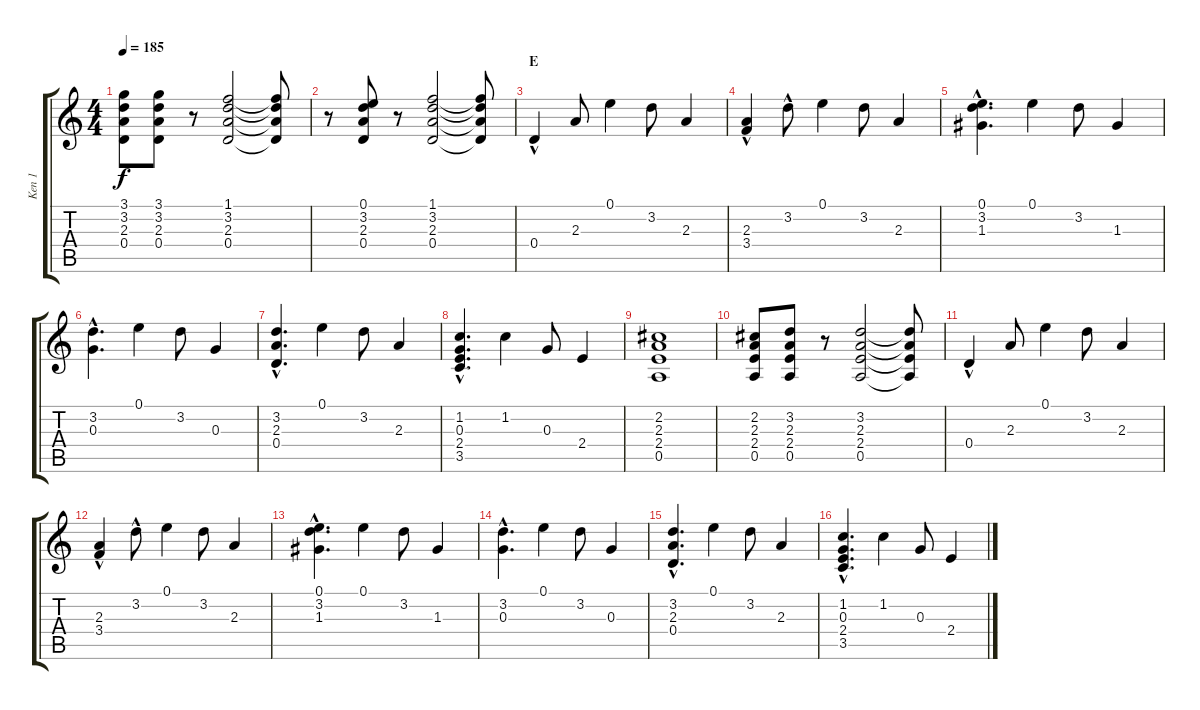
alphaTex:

\track ("Ken 1" "Ken 1") {instrument overdrivenguitar}
\staff {score tabs}
\tuning (E4 B3 G3 D3 A2 E2) {hide}
\ts (4 4)
\tempo 185
\clef g2
\ks c
(3.1 3.2 2.3 0.4).8{dy f} (3.1 3.2 2.3 0.4).8 r.8 (1.1 3.2 2.3 0.4).2 (1.1{t} 3.2{t} 2.3{t} 0.4{t}).8 |
r.8 (0.1 3.2 2.3 0.4).8 r.8 (1.1 3.2 2.3 0.4).2 (1.1{t} 3.2{t} 2.3{t} 0.4{t}).8 |
\section ("" "E")
0.4{hac}.4 2.3.8 0.1.4 3.2.8 2.3.4 |
(2.3{hac} 3.4).4 3.2{hac}.8 0.1.4 3.2.8 2.3.4 |
(0.1{hac} 3.2 1.3{hac}).4{d} 0.1.4 3.2.8 1.3.4 |
(3.2 0.3{hac}).4{d} 0.1.4 3.2.8 0.3.4 |
(3.2 2.3{hac} 0.4{hac}).4{d} 0.1.4 3.2.8 2.3.4 |
(1.2{hac} 0.3 2.4{hac} 3.5{hac}).4{d} 1.2.4 0.3.8 2.4.4 |
(2.2 2.3 2.4 0.5).1 |
(2.2 2.3 2.4 0.5).8 (3.2 2.3 2.4 0.5).8 r.8 (3.2 2.3 2.4 0.5).2 (3.2{t} 2.3{t} 2.4{t} 0.5{t}).8 |
0.4{hac}.4 2.3.8 0.1.4 3.2.8 2.3.4 |
(2.3{hac} 3.4).4 3.2{hac}.8 0.1.4 3.2.8 2.3.4 |
(0.1{hac} 3.2 1.3{hac}).4{d} 0.1.4 3.2.8 1.3.4 |
(3.2 0.3{hac}).4{d} 0.1.4 3.2.8 0.3.4 |
(3.2 2.3{hac} 0.4{hac}).4{d} 0.1.4 3.2.8 2.3.4 |
(1.2{hac} 0.3 2.4{hac} 3.5{hac}).4{d} 1.2.4 0.3.8 2.4.4
